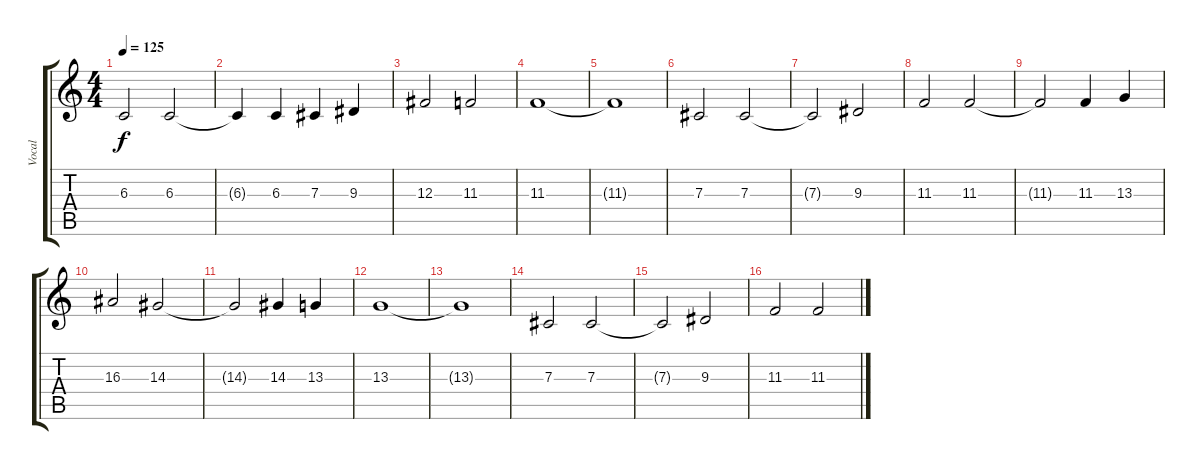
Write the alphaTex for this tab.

\track ("Vocal" "Vocal") {instrument choiraahs}
\staff {score tabs}
\tuning (Eb4 Bb3 Gb3 Db3 Ab2 Eb2) {hide}
\ts (4 4)
\tempo 125
\clef g2
\ks c
6.3.2{dy f} 6.3.2 |
6.3{t}.4 6.3.4 7.3.4 9.3.4 |
12.3.2 11.3.2 |
11.3.1 |
11.3{t}.1 |
7.3.2 7.3.2 |
7.3{t}.2 9.3.2 |
11.3.2 11.3.2 |
11.3{t}.2 11.3.4 13.3.4 |
16.3.2 14.3.2 |
14.3{t}.2 14.3.4 13.3.4 |
13.3.1 |
13.3{t}.1 |
7.3.2 7.3.2 |
7.3{t}.2 9.3.2 |
11.3.2 11.3.2
